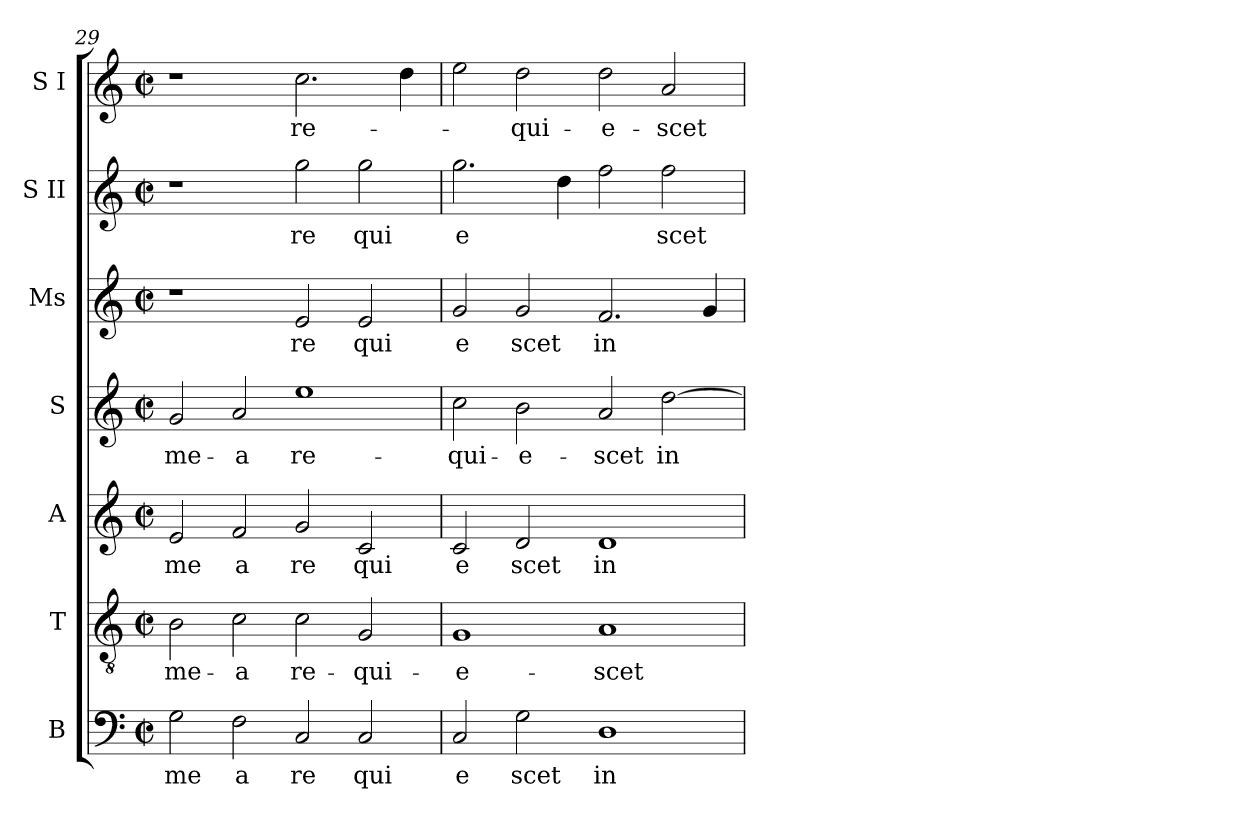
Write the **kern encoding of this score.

**kern	**text	**kern	**text	**kern	**text	**kern	**text	**kern	**text	**kern	**text	**kern	**text
*part7	*part7	*part6	*part6	*part5	*part5	*part4	*part4	*part3	*part3	*part2	*part2	*part1	*part1
*staff7	*staff7	*staff6	*staff6	*staff5	*staff5	*staff4	*staff4	*staff3	*staff3	*staff2	*staff2	*staff1	*staff1
*I"B	*	*I"T	*	*I"A	*	*I"S	*	*I"Ms	*	*I"S II	*	*I"S I	*
*clefF4	*	*clefGv2	*	*clefG2	*	*clefG2	*	*clefG2	*	*clefG2	*	*clefG2	*
*M2/2	*	*M2/2	*	*M2/2	*	*M2/2	*	*M2/2	*	*M2/2	*	*M2/2	*
*met(c|)	*	*met(c|)	*	*met(c|)	*	*met(c|)	*	*met(c|)	*	*met(c|)	*	*met(c|)	*
=29	=29	=29	=29	=29	=29	=29	=29	=29	=29	=29	=29	=29	=29
!	!LO:LY:b:cj	!	!LO:LY:b:cj	!	!LO:LY:b:cj	!	!LO:LY:b:cj	!	!	!	!	!	!
2G\	me	2B\	me-	2e/	me	2g/	me-	1r	.	1r	.	1r	.
!	!LO:LY:b:cj	!	!LO:LY:b:cj	!	!LO:LY:b:cj	!	!LO:LY:b:cj	!	!	!	!	!	!
2F\	a	2c\	-a	2f/	a	2a/	-a	.	.	.	.	.	.
!	!LO:LY:b:cj	!	!LO:LY:b:cj	!	!LO:LY:b:cj	!	!LO:LY:b:cj	!	!LO:LY:b:cj	!	!LO:LY:b:cj	!	!LO:LY:b:cj
2C/	re	2c\	re-	2g/	re	1ee	re-	2e/	re	2gg\	re	2.cc\	re-
!	!LO:LY:b:cj	!	!LO:LY:b:cj	!	!LO:LY:b:cj	!	!	!	!LO:LY:b:cj	!	!LO:LY:b:cj	!	!
2C/	qui	2G/	-qui-	2c/	qui	.	.	2e/	qui	2gg\	qui	.	.
.	.	.	.	.	.	.	.	.	.	.	.	4dd\	.
=30	=30	=30	=30	=30	=30	=30	=30	=30	=30	=30	=30	=30	=30
!	!LO:LY:b:cj	!	!LO:LY:b:cj	!	!LO:LY:b:cj	!	!LO:LY:b:cj	!	!LO:LY:b:cj	!	!LO:LY:b:cj	!	!
2C/	e	1G	-e-	2c/	e	2cc\	-qui-	2g/	e	2.gg\	e	2ee\	.
!	!LO:LY:b:cj	!	!	!	!LO:LY:b:cj	!	!LO:LY:b:cj	!	!LO:LY:b:cj	!	!	!	!LO:LY:b:cj
2G\	scet	.	.	2d/	scet	2b\	-e-	2g/	scet	.	.	2dd\	-qui-
.	.	.	.	.	.	.	.	.	.	4dd\	.	.	.
!	!LO:LY:b:cj	!	!LO:LY:b:cj	!	!LO:LY:b:cj	!	!LO:LY:b:cj	!	!LO:LY:b:cj	!	!	!	!LO:LY:b:cj
1D	in	1A	-scet	1d	in	2a/	-scet	2.f/	in	2ff\	.	2dd\	-e-
!	!	!	!	!	!	!	!LO:LY:b:cj	!	!	!	!LO:LY:b:cj	!	!LO:LY:b:cj
.	.	.	.	.	.	[>2dd\	in	.	.	2ff\	scet	2a/	-scet
.	.	.	.	.	.	.	.	4g/	.	.	.	.	.
=	=	=	=	=	=	=	=	=	=	=	=	=	=
*-	*-	*-	*-	*-	*-	*-	*-	*-	*-	*-	*-	*-	*-
